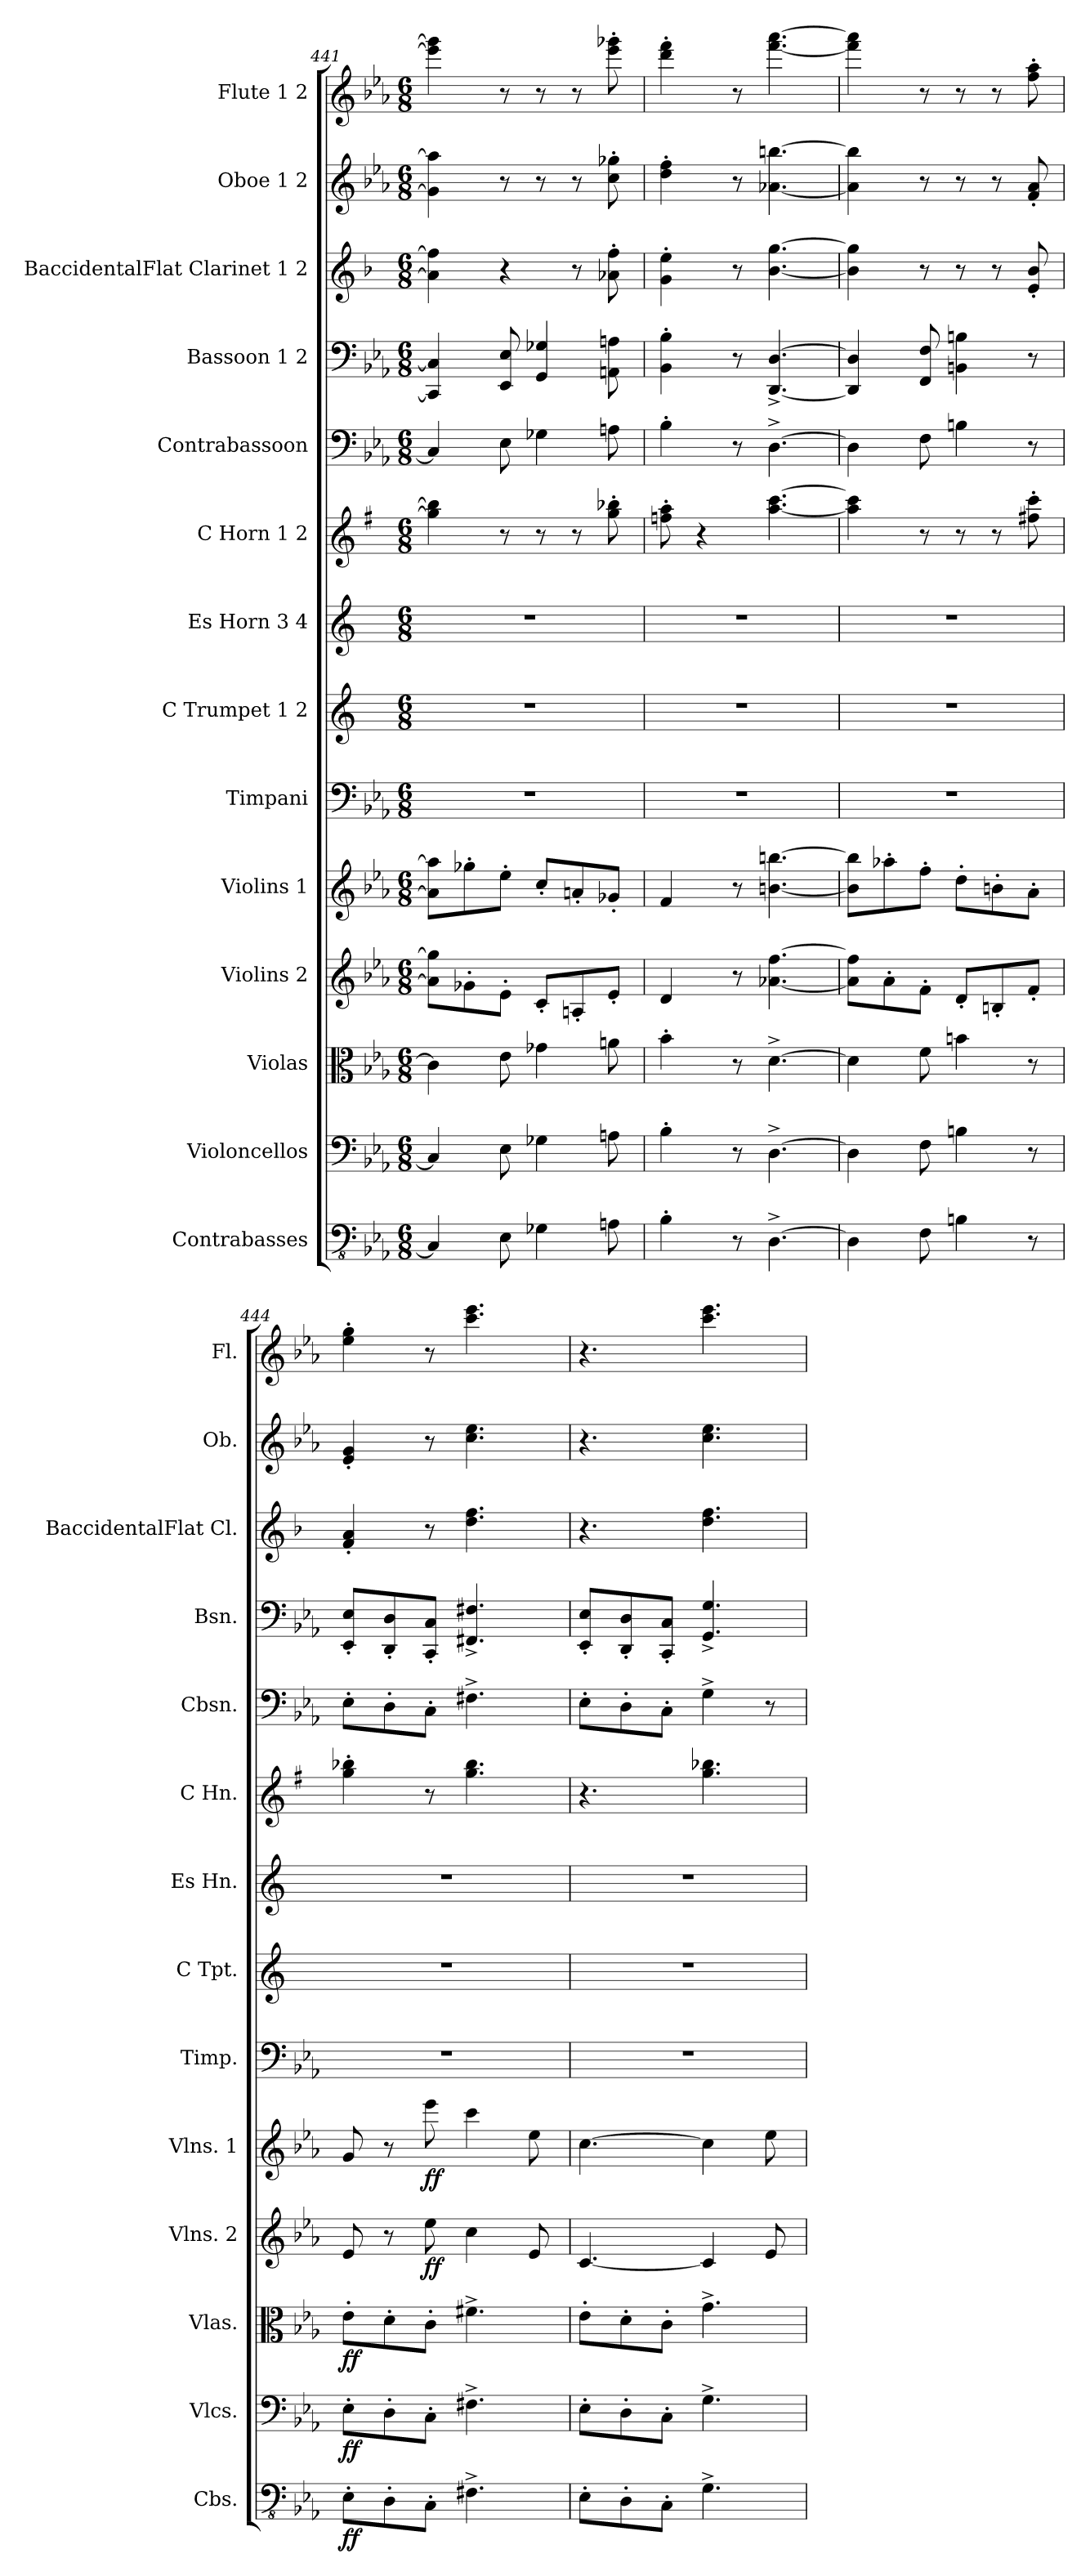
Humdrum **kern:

**kern	**dynam	**kern	**dynam	**kern	**dynam	**kern	**dynam	**kern	**dynam	**kern	**kern	**kern	**kern	**kern	**kern	**kern	**kern	**kern
*part14	*part14	*part13	*part13	*part12	*part12	*part11	*part11	*part10	*part10	*part9	*part8	*part7	*part6	*part5	*part4	*part3	*part2	*part1
*staff14	*staff14	*staff13	*staff13	*staff12	*staff12	*staff11	*staff11	*staff10	*staff10	*staff9	*staff8	*staff7	*staff6	*staff5	*staff4	*staff3	*staff2	*staff1
*I"Contrabasses	*	*I"Violoncellos	*	*I"Violas	*	*I"Violins 2	*	*I"Violins 1	*	*I"Timpani	*I"C Trumpet 1 2	*I"Es Horn 3 4	*I"C Horn 1 2	*I"Contrabassoon	*I"Bassoon 1 2	*I"BaccidentalFlat Clarinet 1 2	*I"Oboe 1 2	*I"Flute  1 2
*I'Cbs.	*	*I'Vlcs.	*	*I'Vlas.	*	*I'Vlns. 2	*	*I'Vlns. 1	*	*I'Timp.	*I'C Tpt.	*I'Es Hn.	*I'C Hn.	*I'Cbsn.	*I'Bsn.	*I'BaccidentalFlat Cl.	*I'Ob.	*I'Fl.
*clefFv4	*	*clefF4	*	*clefC3	*	*clefG2	*	*clefG2	*	*clefF4	*clefG2	*clefG2	*clefG2	*clefF4	*clefF4	*clefG2	*clefG2	*clefG2
*	*	*	*	*	*	*	*	*	*	*	*	*ITrd5c9	*ITrd4c7	*ITrd7c12	*	*ITrd1c2	*	*
*k[b-e-a-]	*	*k[b-e-a-]	*	*k[b-e-a-]	*	*k[b-e-a-]	*	*k[b-e-a-]	*	*k[b-e-a-]	*k[]	*k[b-e-a-]	*k[]	*k[b-e-a-]	*k[b-e-a-]	*k[b-e-a-]	*k[b-e-a-]	*k[b-e-a-]
*M6/8	*	*M6/8	*	*M6/8	*	*M6/8	*	*M6/8	*	*M6/8	*M6/8	*M6/8	*M6/8	*M6/8	*M6/8	*M6/8	*M6/8	*M6/8
=441	=441	=441	=441	=441	=441	=441	=441	=441	=441	=441	=441	=441	=441	=441	=441	=441	=441	=441
4CC/]	.	4C/]	.	4c\]	.	8a\] 8gg-\]L	.	8a\] 8aa\]L	.	2.r	2.r	2.r	4cc\] 4ee-\]	4CC/]	4CC/] 4C/]	4g-\] 4ee-\]	4g-\] 4aa\]	4eee-\] 4ggg-\]
.	.	.	.	.	.	8g-X'\	.	8gg-X'\	.	.	.	.	.	.	.	.	.	.
8EE-\	.	8E-\	.	8e-\	.	8e-'\J	.	8ee-'\J	.	.	.	.	8r	8EE-\	8EE-/ 8E-/	4r	8r	8r
4GG-X\	.	4G-X\	.	4g-X\	.	8c'/L	.	8cc'/L	.	.	.	.	8r	4GG-X\	4GG/ 4G-X/	.	8r	8r
.	.	.	.	.	.	8An'/	.	8an'/	.	.	.	.	8r	.	.	8r	8r	8r
8AAn\	.	8An\	.	8an\	.	8e-'/J	.	8g-X'/J	.	.	.	.	8cc\' 8ee-X\'	8AAn\	8AAn\ 8An\	8g-X\' 8ee-\'	8cc\' 8gg-X\'	8eee-\' 8ggg-X\'
=442	=442	=442	=442	=442	=442	=442	=442	=442	=442	=442	=442	=442	=442	=442	=442	=442	=442	=442
4BB-'\	.	4B-'\	.	4b-'\	.	4d/	.	4f/	.	2.r	2.r	2.r	8b-X\' 8dd\'	4BB-'\	4BB-\' 4B-\'	4f\' 4dd\'	4dd\' 4ff\'	4ddd\' 4fff\'
.	.	.	.	.	.	.	.	.	.	.	.	.	4r	.	.	.	.	.
8r	.	8r	.	8r	.	8r	.	8r	.	.	.	.	.	8r	8r	8r	8r	8r
[4.DD^\	.	[4.D^\	.	[4.d^\	.	[4.a-X\ [4.ff\	.	[4.bn\ [4.bbn\	.	.	.	.	[4.dd\ [4.ff\	[4.DD^\	[4.DD/^ [4.D/^	[4.a-\ [4.ff\	[4.a-X\ [4.bbn\	[4.fff\ [4.aaa-\
=443	=443	=443	=443	=443	=443	=443	=443	=443	=443	=443	=443	=443	=443	=443	=443	=443	=443	=443
4DD\]	.	4D\]	.	4d\]	.	8a-\] 8ff\]L	.	8b\] 8bb\]L	.	2.r	2.r	2.r	4dd\] 4ff\]	4DD\]	4DD/] 4D/]	4a-\] 4ff\]	4a-\] 4bb\]	4fff\] 4aaa-\]
.	.	.	.	.	.	8a-'\	.	8aa-X'\	.	.	.	.	.	.	.	.	.	.
8FF\	.	8F\	.	8f\	.	8f'\J	.	8ff'\J	.	.	.	.	8r	8FF\	8FF/ 8F/	8r	8r	8r
4BBn\	.	4Bn\	.	4bn\	.	8d'/L	.	8dd'\L	.	.	.	.	8r	4BBn\	4BBn\ 4Bn\	8r	8r	8r
.	.	.	.	.	.	8Bn'/	.	8bn'\	.	.	.	.	8r	.	.	8r	8r	8r
8r	.	8r	.	8r	.	8f'/J	.	8a-'\J	.	.	.	.	8bn\' 8ff\'	8r	8r	8d/' 8a-/'	8f/' 8a-/'	8ff\' 8aa-\'
=444	=444	=444	=444	=444	=444	=444	=444	=444	=444	=444	=444	=444	=444	=444	=444	=444	=444	=444
!	!LO:DY:b	!	!LO:DY:b	!	!LO:DY:b	!	!	!	!	!	!	!	!	!	!	!	!	!
8EE-'\L	ff	8E-'\L	ff	8e-'\L	ff	8e-/	.	8g/	.	2.r	2.r	2.r	4cc\' 4ee-X\'	8EE-'\L	8EE-/' 8E-/'L	4e-/' 4g/'	4e-/' 4g/'	4ee-\' 4gg\'
8DD'\	.	8D'\	.	8d'\	.	8r	.	8r	.	.	.	.	.	8DD'\	8DD/' 8D/'	.	.	.
!	!	!	!	!	!	!	!LO:DY:b	!	!LO:DY:b	!	!	!	!	!	!	!	!	!
8CC'\J	.	8C'\J	.	8c'\J	.	8ee-\	ff	8eee-\	ff	.	.	.	8r	8CC'\J	8CC/' 8C/'J	8r	8r	8r
4.FF#X^\	.	4.F#X^\	.	4.f#X^\	.	4cc\	.	4ccc\	.	.	.	.	4.cc\ 4.ee-\	4.FF#X^\	4.FF#X/^ 4.F#X/^	4.cc\ 4.ee-\	4.cc\ 4.ee-\	4.ccc\ 4.eee-\
.	.	.	.	.	.	8e-/	.	8ee-\	.	.	.	.	.	.	.	.	.	.
!!LO:PB:g=z
=445	=445	=445	=445	=445	=445	=445	=445	=445	=445	=445	=445	=445	=445	=445	=445	=445	=445	=445
8EE-'\L	.	8E-'\L	.	8e-'\L	.	[4.c/	.	[4.cc\	.	2.r	2.r	2.r	4.r	8EE-'\L	8EE-/' 8E-/'L	4.r	4.r	4.r
8DD'\	.	8D'\	.	8d'\	.	.	.	.	.	.	.	.	.	8DD'\	8DD/' 8D/'	.	.	.
8CC'\J	.	8C'\J	.	8c'\J	.	.	.	.	.	.	.	.	.	8CC'\J	8CC/' 8C/'J	.	.	.
4.GG^\	.	4.G^\	.	4.g^\	.	4c/]	.	4cc\]	.	.	.	.	4.cc\ 4.ee-X\	4GG^\	4.GG/^ 4.G/^	4.cc\ 4.ee-\	4.cc\ 4.ee-\	4.ccc\ 4.eee-\
.	.	.	.	.	.	8e-/	.	8ee-\	.	.	.	.	.	8r	.	.	.	.
=	=	=	=	=	=	=	=	=	=	=	=	=	=	=	=	=	=	=
*-	*-	*-	*-	*-	*-	*-	*-	*-	*-	*-	*-	*-	*-	*-	*-	*-	*-	*-
